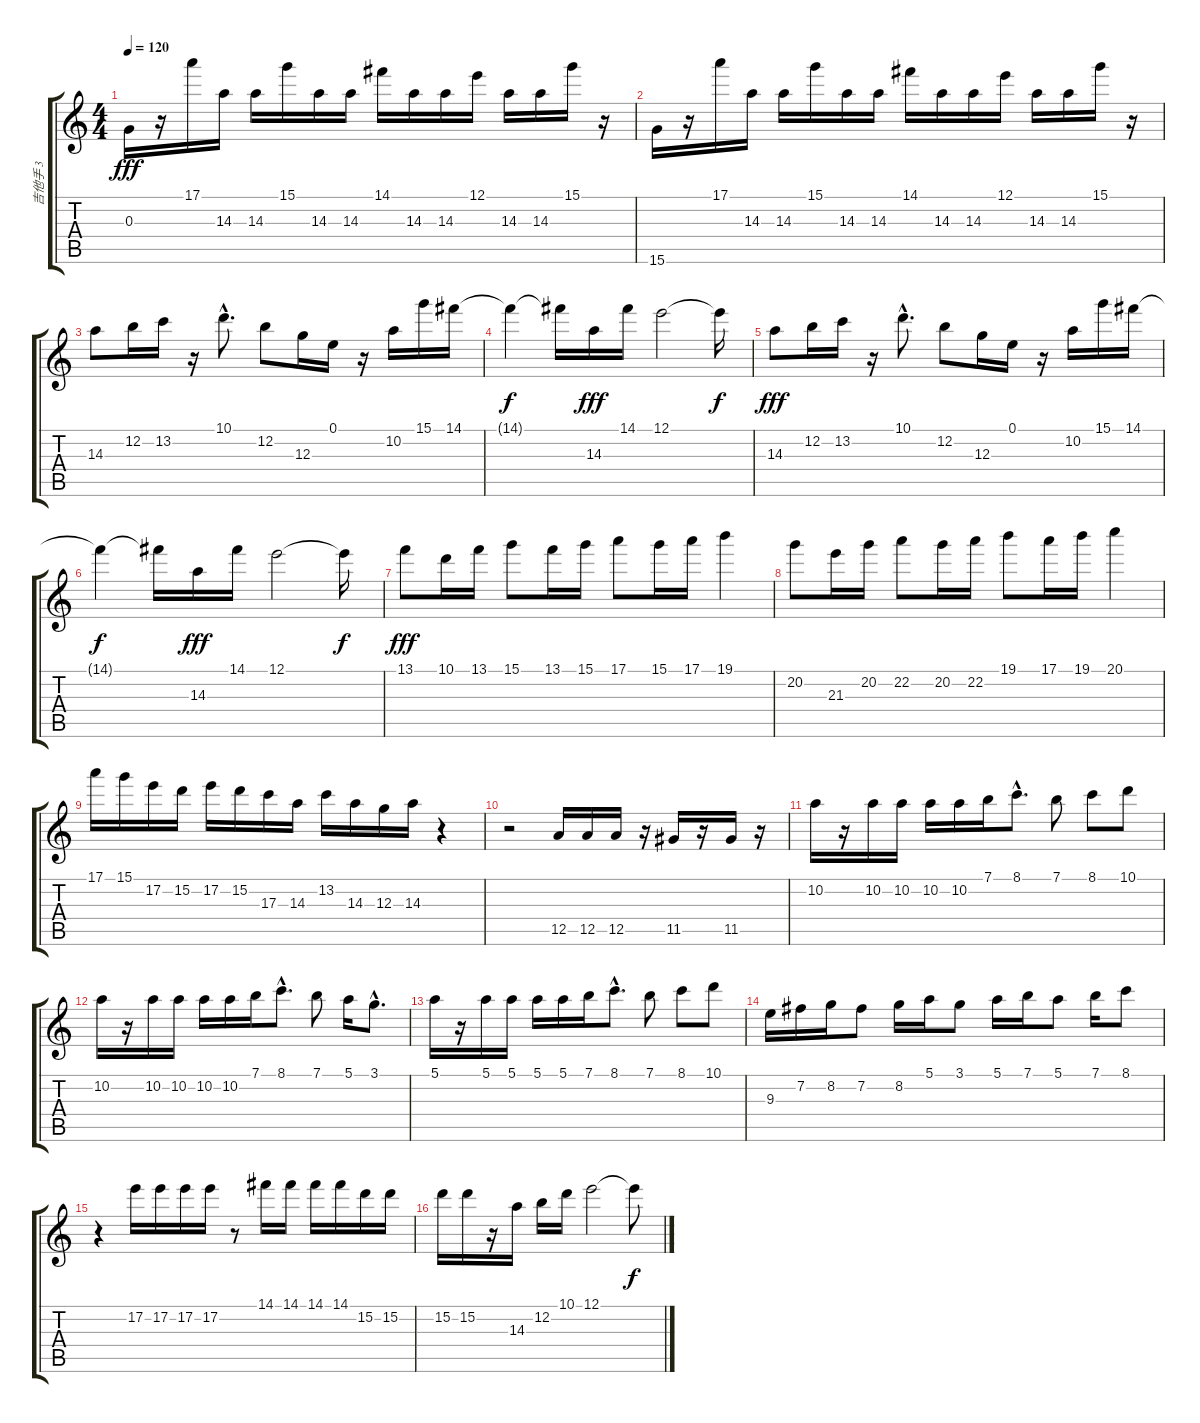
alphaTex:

\track ("吉他手 3" "吉他手 3") {instrument overdrivenguitar}
\staff {score tabs}
\tuning (E4 B3 G3 D3 A2 E2) {hide}
\ts (4 4)
\tempo 120
\clef g2
\ks c
0.3.16{dy fff} r.16 17.1.16 14.3.16 14.3.16 15.1.16 14.3.16 14.3.16 14.1.16 14.3.16 14.3.16 12.1.16 14.3.16 14.3.16 15.1.16 r.16 |
15.6.16 r.16 17.1.16 14.3.16 14.3.16 15.1.16 14.3.16 14.3.16 14.1.16 14.3.16 14.3.16 12.1.16 14.3.16 14.3.16 15.1.16 r.16 |
14.3.8 12.2.16 13.2.16 r.16 10.1{hac}.8{d} 12.2.8 12.3.16 0.1.16 r.16 10.2.16 15.1.16 14.1.16 |
14.1{t}.4{dy f} 14.1{t}.16 14.3.16{dy fff} 14.1.16 12.1.2 12.1{t}.16{dy f} |
14.3.8{dy fff} 12.2.16 13.2.16 r.16 10.1{hac}.8{d} 12.2.8 12.3.16 0.1.16 r.16 10.2.16 15.1.16 14.1.16 |
14.1{t}.4{dy f} 14.1{t}.16 14.3.16{dy fff} 14.1.16 12.1.2 12.1{t}.16{dy f} |
13.1.8{dy fff} 10.1.16 13.1.16 15.1.8 13.1.16 15.1.16 17.1.8 15.1.16 17.1.16 19.1.4 |
20.2.8 21.3.16 20.2.16 22.2.8 20.2.16 22.2.16 19.1.8 17.1.16 19.1.16 20.1.4 |
17.1.16 15.1.16 17.2.16 15.2.16 17.2.16 15.2.16 17.3.16 14.3.16 13.2.16 14.3.16 12.3.16 14.3.16 r.4 |
r.2 12.5.16 12.5.16 12.5.16 r.16 11.5.16 r.16 11.5.16 r.16 |
10.2.16 r.16 10.2.16 10.2.16 10.2.16 10.2.16 7.1.16 8.1{hac}.8{d} 7.1.8 8.1.8 10.1.8 |
10.2.16 r.16 10.2.16 10.2.16 10.2.16 10.2.16 7.1.16 8.1{hac}.8{d} 7.1.8 5.1.16 3.1{hac}.8{d} |
5.1.16 r.16 5.1.16 5.1.16 5.1.16 5.1.16 7.1.16 8.1{hac}.8{d} 7.1.8 8.1.8 10.1.8 |
9.3.16 7.2.16 8.2.16 7.2.8 8.2.16 5.1.16 3.1.8 5.1.16 7.1.16 5.1.8 7.1.16 8.1.8 |
r.4 17.2.16 17.2.16 17.2.16 17.2.16 r.8 14.1.16 14.1.16 14.1.16 14.1.16 15.2.16 15.2.16 |
15.2.16 15.2.16 r.16 14.3.16 12.2.16 10.1.16 12.1.2 12.1{t}.8{dy f}
